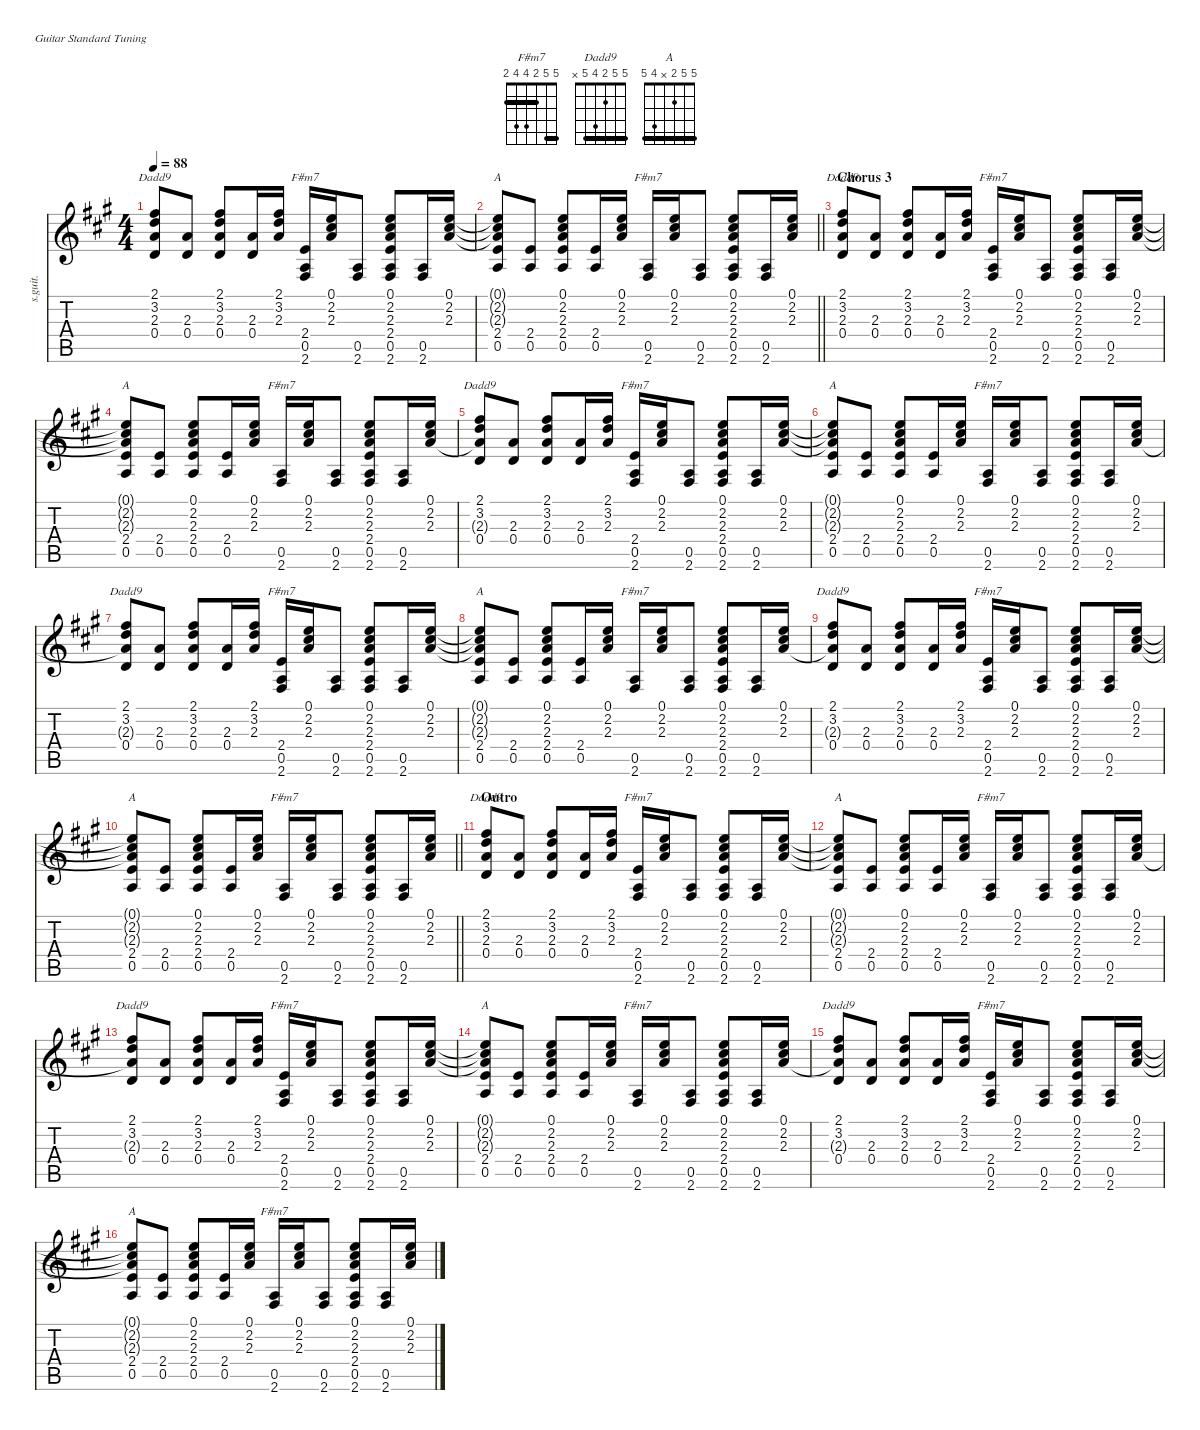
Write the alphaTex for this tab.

\defaultSystemsLayout 4
\hideDynamics
\bracketExtendMode nobrackets
\otherSystemsTrackNameOrientation horizontal
\track ("Acoustic Rhythm Guitar-alt" "s.guit.") {defaultSystemsLayout 4 mute instrument acousticguitarsteel}
\staff {score tabs}
\tuning (E4 B3 G3 D3 A2 E2)
\chord ("F#m7" 5 5 2 4 4 2) {showfingering false barre (2 5)}
\chord ("Dadd9" 5 5 2 4 5 x) {showfingering false barre 5}
\chord ("A" 5 5 2 x 4 5) {showfingering false barre 5}
\ts (4 4)
\tempo 88
\clef g2
\ks f#minor
(2.1{acc #} 3.2{acc forcenatural} 2.3{t acc forcenatural} 0.4{acc forcenatural}).8{ch "Dadd9" dy f beam Up} (0.4{acc forcenatural} 2.3{acc forcenatural}).8{beam Up} (2.1{acc #} 3.2{acc forcenatural} 2.3{acc forcenatural} 0.4{acc forcenatural}).8{beam Up} (0.4{acc forcenatural} 2.3{acc forcenatural}).16{beam Up} (2.1{acc #} 3.2{acc forcenatural} 2.3{acc forcenatural}).16{beam Up} (0.5{acc forcenatural} 2.6{acc #} 2.4{acc forcenatural}).16{ch "F#m7" beam Up} (0.1{acc forcenatural} 2.2{acc #} 2.3{acc forcenatural}).16{beam Up} (0.5{acc forcenatural} 2.6{acc #}).8{beam Up} (0.1{acc forcenatural} 2.2{acc #} 2.3{acc forcenatural} 2.4{acc forcenatural} 0.5{acc forcenatural} 2.6{acc #}).8{beam Up} (0.5{acc forcenatural} 2.6{acc #}).16{beam Up} (0.1{acc forcenatural} 2.2{acc #} 2.3{acc forcenatural}).16{beam Up} |
\barLineRight lightlight
(0.1{t acc forcenatural} 2.2{t acc #} 2.3{t acc forcenatural} 0.5{acc forcenatural} 2.4{acc forcenatural}).8{ch "A" beam Up} (0.5{acc forcenatural} 2.4{acc forcenatural}).8{beam Up} (0.1{acc forcenatural} 2.2{acc #} 2.3{acc forcenatural} 2.4{acc forcenatural} 0.5{acc forcenatural}).8{beam Up} (0.5{acc forcenatural} 2.4{acc forcenatural}).16{beam Up} (0.1{acc forcenatural} 2.2{acc #} 2.3{acc forcenatural}).16{beam Up} (0.5{acc forcenatural} 2.6{acc #}).16{ch "F#m7" beam Up} (0.1{acc forcenatural} 2.2{acc #} 2.3{acc forcenatural}).16{beam Up} (0.5{acc forcenatural} 2.6{acc #}).8{beam Up} (0.1{acc forcenatural} 2.2{acc #} 2.3{acc forcenatural} 2.4{acc forcenatural} 0.5{acc forcenatural} 2.6{acc #}).8{beam Up} (0.5{acc forcenatural} 2.6{acc #}).16{beam Up} (0.1{acc forcenatural} 2.2{acc #} 2.3{acc forcenatural}).16{beam Up} |
\section ("" "Chorus 3")
(2.1{acc #} 3.2{acc forcenatural} 2.3{acc forcenatural} 0.4{acc forcenatural}).8{ch "Dadd9" beam Up} (0.4{acc forcenatural} 2.3{acc forcenatural}).8{beam Up} (2.1{acc #} 3.2{acc forcenatural} 2.3{acc forcenatural} 0.4{acc forcenatural}).8{beam Up} (0.4{acc forcenatural} 2.3{acc forcenatural}).16{beam Up} (2.1{acc #} 3.2{acc forcenatural} 2.3{acc forcenatural}).16{beam Up} (0.5{acc forcenatural} 2.6{acc #} 2.4{acc forcenatural}).16{ch "F#m7" beam Up} (0.1{acc forcenatural} 2.2{acc #} 2.3{acc forcenatural}).16{beam Up} (0.5{acc forcenatural} 2.6{acc #}).8{beam Up} (0.1{acc forcenatural} 2.2{acc #} 2.3{acc forcenatural} 2.4{acc forcenatural} 0.5{acc forcenatural} 2.6{acc #}).8{beam Up} (0.5{acc forcenatural} 2.6{acc #}).16{beam Up} (0.1{acc forcenatural} 2.2{acc #} 2.3{acc forcenatural}).16{beam Up} |
(0.1{t acc forcenatural} 2.2{t acc #} 2.3{t acc forcenatural} 0.5{acc forcenatural} 2.4{acc forcenatural}).8{ch "A" beam Up} (0.5{acc forcenatural} 2.4{acc forcenatural}).8{beam Up} (0.1{acc forcenatural} 2.2{acc #} 2.3{acc forcenatural} 2.4{acc forcenatural} 0.5{acc forcenatural}).8{beam Up} (0.5{acc forcenatural} 2.4{acc forcenatural}).16{beam Up} (0.1{acc forcenatural} 2.2{acc #} 2.3{acc forcenatural}).16{beam Up} (0.5{acc forcenatural} 2.6{acc #}).16{ch "F#m7" beam Up} (0.1{acc forcenatural} 2.2{acc #} 2.3{acc forcenatural}).16{beam Up} (0.5{acc forcenatural} 2.6{acc #}).8{beam Up} (0.1{acc forcenatural} 2.2{acc #} 2.3{acc forcenatural} 2.4{acc forcenatural} 0.5{acc forcenatural} 2.6{acc #}).8{beam Up} (0.5{acc forcenatural} 2.6{acc #}).16{beam Up} (0.1{acc forcenatural} 2.2{acc #} 2.3{acc forcenatural}).16{beam Up} |
(2.1{acc #} 3.2{acc forcenatural} 2.3{t acc forcenatural} 0.4{acc forcenatural}).8{ch "Dadd9" beam Up} (0.4{acc forcenatural} 2.3{acc forcenatural}).8{beam Up} (2.1{acc #} 3.2{acc forcenatural} 2.3{acc forcenatural} 0.4{acc forcenatural}).8{beam Up} (0.4{acc forcenatural} 2.3{acc forcenatural}).16{beam Up} (2.1{acc #} 3.2{acc forcenatural} 2.3{acc forcenatural}).16{beam Up} (0.5{acc forcenatural} 2.6{acc #} 2.4{acc forcenatural}).16{ch "F#m7" beam Up} (0.1{acc forcenatural} 2.2{acc #} 2.3{acc forcenatural}).16{beam Up} (0.5{acc forcenatural} 2.6{acc #}).8{beam Up} (0.1{acc forcenatural} 2.2{acc #} 2.3{acc forcenatural} 2.4{acc forcenatural} 0.5{acc forcenatural} 2.6{acc #}).8{beam Up} (0.5{acc forcenatural} 2.6{acc #}).16{beam Up} (0.1{acc forcenatural} 2.2{acc #} 2.3{acc forcenatural}).16{beam Up} |
(0.1{t acc forcenatural} 2.2{t acc #} 2.3{t acc forcenatural} 0.5{acc forcenatural} 2.4{acc forcenatural}).8{ch "A" beam Up} (0.5{acc forcenatural} 2.4{acc forcenatural}).8{beam Up} (0.1{acc forcenatural} 2.2{acc #} 2.3{acc forcenatural} 2.4{acc forcenatural} 0.5{acc forcenatural}).8{beam Up} (0.5{acc forcenatural} 2.4{acc forcenatural}).16{beam Up} (0.1{acc forcenatural} 2.2{acc #} 2.3{acc forcenatural}).16{beam Up} (0.5{acc forcenatural} 2.6{acc #}).16{ch "F#m7" beam Up} (0.1{acc forcenatural} 2.2{acc #} 2.3{acc forcenatural}).16{beam Up} (0.5{acc forcenatural} 2.6{acc #}).8{beam Up} (0.1{acc forcenatural} 2.2{acc #} 2.3{acc forcenatural} 2.4{acc forcenatural} 0.5{acc forcenatural} 2.6{acc #}).8{beam Up} (0.5{acc forcenatural} 2.6{acc #}).16{beam Up} (0.1{acc forcenatural} 2.2{acc #} 2.3{acc forcenatural}).16{beam Up} |
(2.1{acc #} 3.2{acc forcenatural} 2.3{t acc forcenatural} 0.4{acc forcenatural}).8{ch "Dadd9" beam Up} (0.4{acc forcenatural} 2.3{acc forcenatural}).8{beam Up} (2.1{acc #} 3.2{acc forcenatural} 2.3{acc forcenatural} 0.4{acc forcenatural}).8{beam Up} (0.4{acc forcenatural} 2.3{acc forcenatural}).16{beam Up} (2.1{acc #} 3.2{acc forcenatural} 2.3{acc forcenatural}).16{beam Up} (0.5{acc forcenatural} 2.6{acc #} 2.4{acc forcenatural}).16{ch "F#m7" beam Up} (0.1{acc forcenatural} 2.2{acc #} 2.3{acc forcenatural}).16{beam Up} (0.5{acc forcenatural} 2.6{acc #}).8{beam Up} (0.1{acc forcenatural} 2.2{acc #} 2.3{acc forcenatural} 2.4{acc forcenatural} 0.5{acc forcenatural} 2.6{acc #}).8{beam Up} (0.5{acc forcenatural} 2.6{acc #}).16{beam Up} (0.1{acc forcenatural} 2.2{acc #} 2.3{acc forcenatural}).16{beam Up} |
(0.1{t acc forcenatural} 2.2{t acc #} 2.3{t acc forcenatural} 0.5{acc forcenatural} 2.4{acc forcenatural}).8{ch "A" beam Up} (0.5{acc forcenatural} 2.4{acc forcenatural}).8{beam Up} (0.1{acc forcenatural} 2.2{acc #} 2.3{acc forcenatural} 2.4{acc forcenatural} 0.5{acc forcenatural}).8{beam Up} (0.5{acc forcenatural} 2.4{acc forcenatural}).16{beam Up} (0.1{acc forcenatural} 2.2{acc #} 2.3{acc forcenatural}).16{beam Up} (0.5{acc forcenatural} 2.6{acc #}).16{ch "F#m7" beam Up} (0.1{acc forcenatural} 2.2{acc #} 2.3{acc forcenatural}).16{beam Up} (0.5{acc forcenatural} 2.6{acc #}).8{beam Up} (0.1{acc forcenatural} 2.2{acc #} 2.3{acc forcenatural} 2.4{acc forcenatural} 0.5{acc forcenatural} 2.6{acc #}).8{beam Up} (0.5{acc forcenatural} 2.6{acc #}).16{beam Up} (0.1{acc forcenatural} 2.2{acc #} 2.3{acc forcenatural}).16{beam Up} |
(2.1{acc #} 3.2{acc forcenatural} 2.3{t acc forcenatural} 0.4{acc forcenatural}).8{ch "Dadd9" beam Up} (0.4{acc forcenatural} 2.3{acc forcenatural}).8{beam Up} (2.1{acc #} 3.2{acc forcenatural} 2.3{acc forcenatural} 0.4{acc forcenatural}).8{beam Up} (0.4{acc forcenatural} 2.3{acc forcenatural}).16{beam Up} (2.1{acc #} 3.2{acc forcenatural} 2.3{acc forcenatural}).16{beam Up} (0.5{acc forcenatural} 2.6{acc #} 2.4{acc forcenatural}).16{ch "F#m7" beam Up} (0.1{acc forcenatural} 2.2{acc #} 2.3{acc forcenatural}).16{beam Up} (0.5{acc forcenatural} 2.6{acc #}).8{beam Up} (0.1{acc forcenatural} 2.2{acc #} 2.3{acc forcenatural} 2.4{acc forcenatural} 0.5{acc forcenatural} 2.6{acc #}).8{beam Up} (0.5{acc forcenatural} 2.6{acc #}).16{beam Up} (0.1{acc forcenatural} 2.2{acc #} 2.3{acc forcenatural}).16{beam Up} |
\barLineRight lightlight
(0.1{t acc forcenatural} 2.2{t acc #} 2.3{t acc forcenatural} 0.5{acc forcenatural} 2.4{acc forcenatural}).8{ch "A" beam Up} (0.5{acc forcenatural} 2.4{acc forcenatural}).8{beam Up} (0.1{acc forcenatural} 2.2{acc #} 2.3{acc forcenatural} 2.4{acc forcenatural} 0.5{acc forcenatural}).8{beam Up} (0.5{acc forcenatural} 2.4{acc forcenatural}).16{beam Up} (0.1{acc forcenatural} 2.2{acc #} 2.3{acc forcenatural}).16{beam Up} (0.5{acc forcenatural} 2.6{acc #}).16{ch "F#m7" beam Up} (0.1{acc forcenatural} 2.2{acc #} 2.3{acc forcenatural}).16{beam Up} (0.5{acc forcenatural} 2.6{acc #}).8{beam Up} (0.1{acc forcenatural} 2.2{acc #} 2.3{acc forcenatural} 2.4{acc forcenatural} 0.5{acc forcenatural} 2.6{acc #}).8{beam Up} (0.5{acc forcenatural} 2.6{acc #}).16{beam Up} (0.1{acc forcenatural} 2.2{acc #} 2.3{acc forcenatural}).16{beam Up} |
\section ("" "Outro")
(2.1{acc #} 3.2{acc forcenatural} 2.3{acc forcenatural} 0.4{acc forcenatural}).8{ch "Dadd9" beam Up} (0.4{acc forcenatural} 2.3{acc forcenatural}).8{beam Up} (2.1{acc #} 3.2{acc forcenatural} 2.3{acc forcenatural} 0.4{acc forcenatural}).8{beam Up} (0.4{acc forcenatural} 2.3{acc forcenatural}).16{beam Up} (2.1{acc #} 3.2{acc forcenatural} 2.3{acc forcenatural}).16{beam Up} (0.5{acc forcenatural} 2.6{acc #} 2.4{acc forcenatural}).16{ch "F#m7" beam Up} (0.1{acc forcenatural} 2.2{acc #} 2.3{acc forcenatural}).16{beam Up} (0.5{acc forcenatural} 2.6{acc #}).8{beam Up} (0.1{acc forcenatural} 2.2{acc #} 2.3{acc forcenatural} 2.4{acc forcenatural} 0.5{acc forcenatural} 2.6{acc #}).8{beam Up} (0.5{acc forcenatural} 2.6{acc #}).16{beam Up} (0.1{acc forcenatural} 2.2{acc #} 2.3{acc forcenatural}).16{beam Up} |
(0.1{t acc forcenatural} 2.2{t acc #} 2.3{t acc forcenatural} 0.5{acc forcenatural} 2.4{acc forcenatural}).8{ch "A" beam Up} (0.5{acc forcenatural} 2.4{acc forcenatural}).8{beam Up} (0.1{acc forcenatural} 2.2{acc #} 2.3{acc forcenatural} 2.4{acc forcenatural} 0.5{acc forcenatural}).8{beam Up} (0.5{acc forcenatural} 2.4{acc forcenatural}).16{beam Up} (0.1{acc forcenatural} 2.2{acc #} 2.3{acc forcenatural}).16{beam Up} (0.5{acc forcenatural} 2.6{acc #}).16{ch "F#m7" beam Up} (0.1{acc forcenatural} 2.2{acc #} 2.3{acc forcenatural}).16{beam Up} (0.5{acc forcenatural} 2.6{acc #}).8{beam Up} (0.1{acc forcenatural} 2.2{acc #} 2.3{acc forcenatural} 2.4{acc forcenatural} 0.5{acc forcenatural} 2.6{acc #}).8{beam Up} (0.5{acc forcenatural} 2.6{acc #}).16{beam Up} (0.1{acc forcenatural} 2.2{acc #} 2.3{acc forcenatural}).16{beam Up} |
(2.1{acc #} 3.2{acc forcenatural} 2.3{t acc forcenatural} 0.4{acc forcenatural}).8{ch "Dadd9" beam Up} (0.4{acc forcenatural} 2.3{acc forcenatural}).8{beam Up} (2.1{acc #} 3.2{acc forcenatural} 2.3{acc forcenatural} 0.4{acc forcenatural}).8{beam Up} (0.4{acc forcenatural} 2.3{acc forcenatural}).16{beam Up} (2.1{acc #} 3.2{acc forcenatural} 2.3{acc forcenatural}).16{beam Up} (0.5{acc forcenatural} 2.6{acc #} 2.4{acc forcenatural}).16{ch "F#m7" beam Up} (0.1{acc forcenatural} 2.2{acc #} 2.3{acc forcenatural}).16{beam Up} (0.5{acc forcenatural} 2.6{acc #}).8{beam Up} (0.1{acc forcenatural} 2.2{acc #} 2.3{acc forcenatural} 2.4{acc forcenatural} 0.5{acc forcenatural} 2.6{acc #}).8{beam Up} (0.5{acc forcenatural} 2.6{acc #}).16{beam Up} (0.1{acc forcenatural} 2.2{acc #} 2.3{acc forcenatural}).16{beam Up} |
(0.1{t acc forcenatural} 2.2{t acc #} 2.3{t acc forcenatural} 0.5{acc forcenatural} 2.4{acc forcenatural}).8{ch "A" beam Up} (0.5{acc forcenatural} 2.4{acc forcenatural}).8{beam Up} (0.1{acc forcenatural} 2.2{acc #} 2.3{acc forcenatural} 2.4{acc forcenatural} 0.5{acc forcenatural}).8{beam Up} (0.5{acc forcenatural} 2.4{acc forcenatural}).16{beam Up} (0.1{acc forcenatural} 2.2{acc #} 2.3{acc forcenatural}).16{beam Up} (0.5{acc forcenatural} 2.6{acc #}).16{ch "F#m7" beam Up} (0.1{acc forcenatural} 2.2{acc #} 2.3{acc forcenatural}).16{beam Up} (0.5{acc forcenatural} 2.6{acc #}).8{beam Up} (0.1{acc forcenatural} 2.2{acc #} 2.3{acc forcenatural} 2.4{acc forcenatural} 0.5{acc forcenatural} 2.6{acc #}).8{beam Up} (0.5{acc forcenatural} 2.6{acc #}).16{beam Up} (0.1{acc forcenatural} 2.2{acc #} 2.3{acc forcenatural}).16{beam Up} |
(2.1{acc #} 3.2{acc forcenatural} 2.3{t acc forcenatural} 0.4{acc forcenatural}).8{ch "Dadd9" beam Up} (0.4{acc forcenatural} 2.3{acc forcenatural}).8{beam Up} (2.1{acc #} 3.2{acc forcenatural} 2.3{acc forcenatural} 0.4{acc forcenatural}).8{beam Up} (0.4{acc forcenatural} 2.3{acc forcenatural}).16{beam Up} (2.1{acc #} 3.2{acc forcenatural} 2.3{acc forcenatural}).16{beam Up} (0.5{acc forcenatural} 2.6{acc #} 2.4{acc forcenatural}).16{ch "F#m7" beam Up} (0.1{acc forcenatural} 2.2{acc #} 2.3{acc forcenatural}).16{beam Up} (0.5{acc forcenatural} 2.6{acc #}).8{beam Up} (0.1{acc forcenatural} 2.2{acc #} 2.3{acc forcenatural} 2.4{acc forcenatural} 0.5{acc forcenatural} 2.6{acc #}).8{beam Up} (0.5{acc forcenatural} 2.6{acc #}).16{beam Up} (0.1{acc forcenatural} 2.2{acc #} 2.3{acc forcenatural}).16{beam Up} |
(0.1{t acc forcenatural} 2.2{t acc #} 2.3{t acc forcenatural} 0.5{acc forcenatural} 2.4{acc forcenatural}).8{ch "A" beam Up} (0.5{acc forcenatural} 2.4{acc forcenatural}).8{beam Up} (0.1{acc forcenatural} 2.2{acc #} 2.3{acc forcenatural} 2.4{acc forcenatural} 0.5{acc forcenatural}).8{beam Up} (0.5{acc forcenatural} 2.4{acc forcenatural}).16{beam Up} (0.1{acc forcenatural} 2.2{acc #} 2.3{acc forcenatural}).16{beam Up} (0.5{acc forcenatural} 2.6{acc #}).16{ch "F#m7" beam Up} (0.1{acc forcenatural} 2.2{acc #} 2.3{acc forcenatural}).16{beam Up} (0.5{acc forcenatural} 2.6{acc #}).8{beam Up} (0.1{acc forcenatural} 2.2{acc #} 2.3{acc forcenatural} 2.4{acc forcenatural} 0.5{acc forcenatural} 2.6{acc #}).8{beam Up} (0.5{acc forcenatural} 2.6{acc #}).16{beam Up} (0.1{acc forcenatural} 2.2{acc #} 2.3{acc forcenatural}).16{beam Up}
